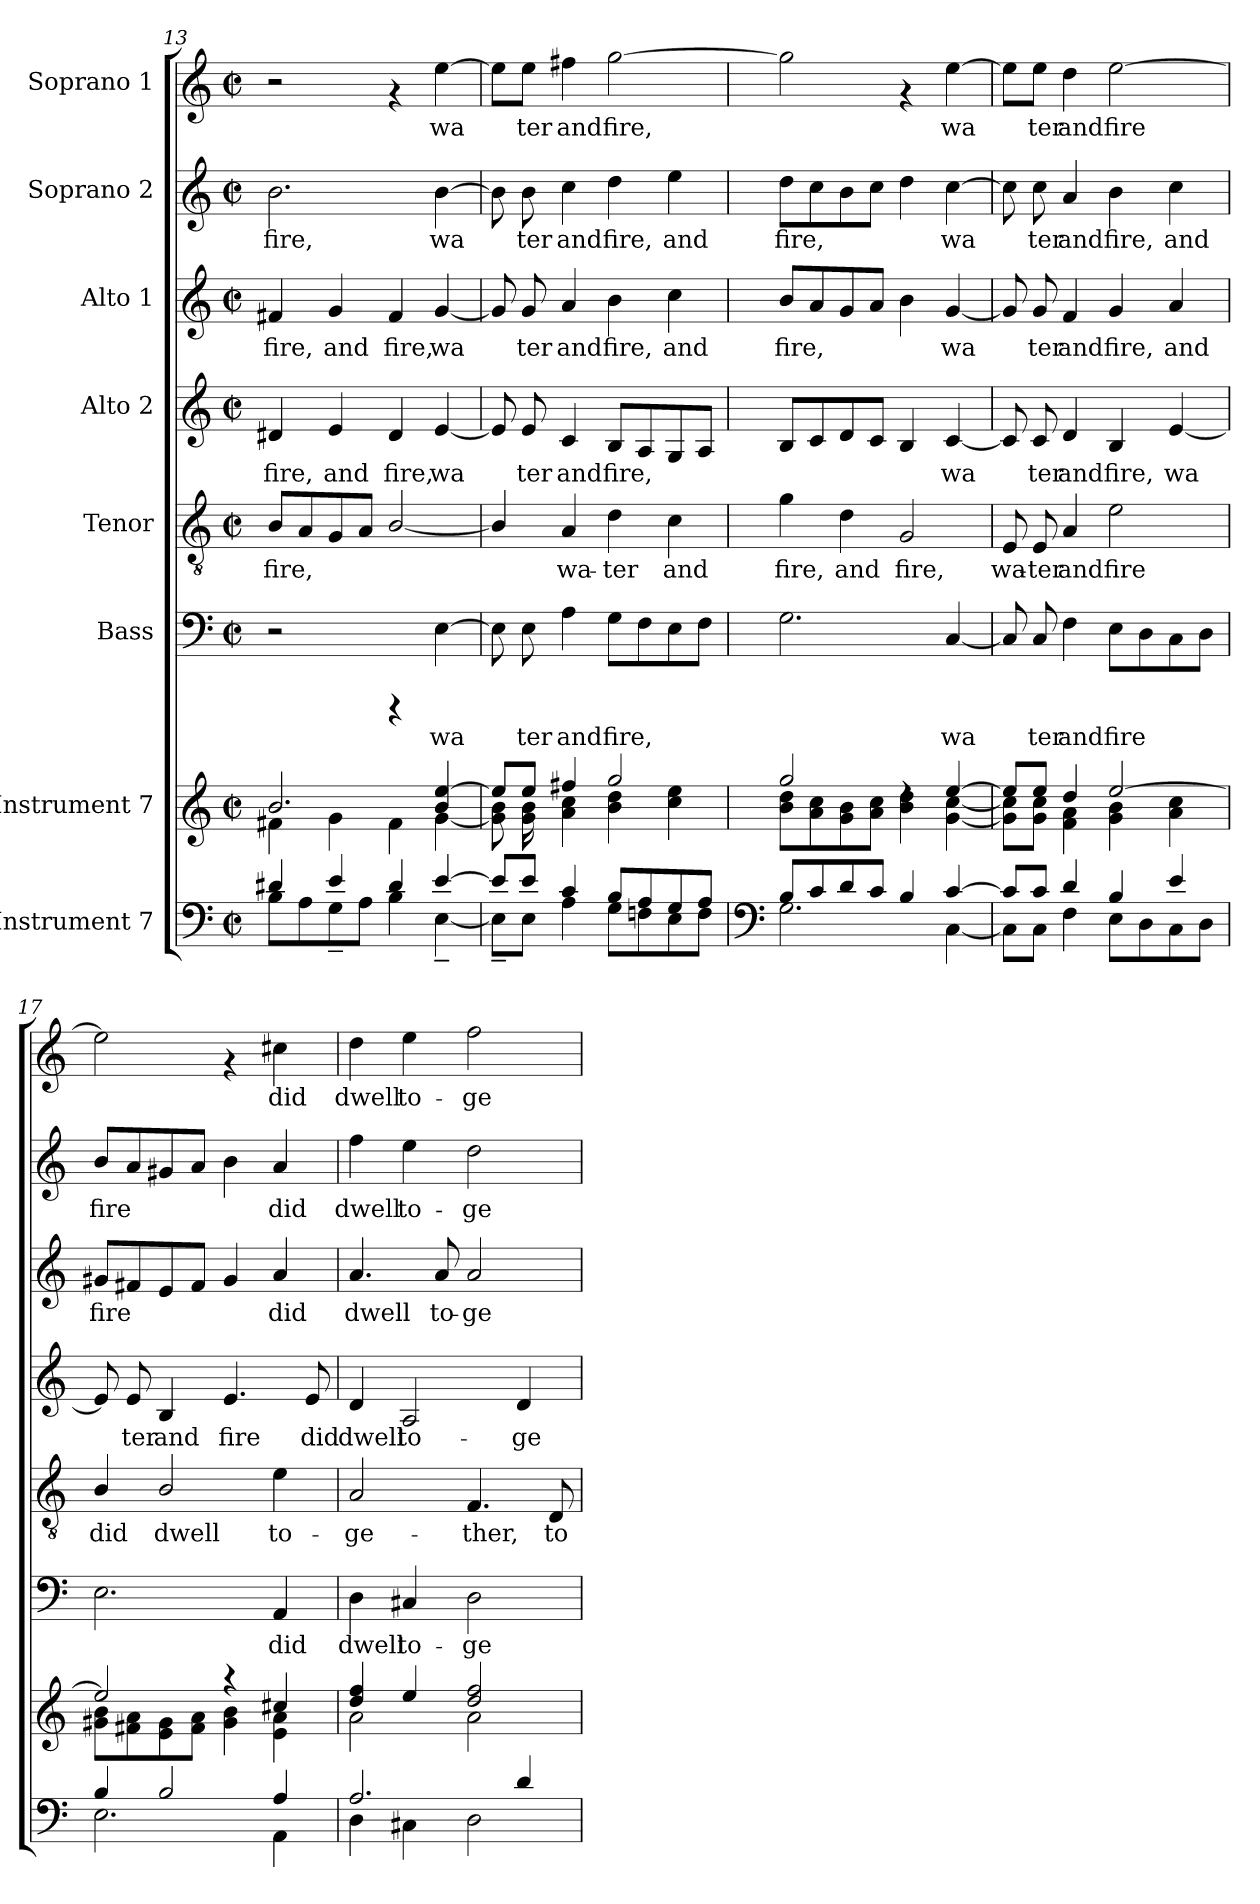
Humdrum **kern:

**kern	**kern	**kern	**text	**kern	**text	**kern	**text	**kern	**text	**kern	**text	**kern	**text
*part8	*part7	*part6	*part6	*part5	*part5	*part4	*part4	*part3	*part3	*part2	*part2	*part1	*part1
*staff8	*staff7	*staff6	*staff6	*staff5	*staff5	*staff4	*staff4	*staff3	*staff3	*staff2	*staff2	*staff1	*staff1
*I"Instrument 7	*I"Instrument 7	*I"Bass	*	*I"Tenor	*	*I"Alto 2	*	*I"Alto 1	*	*I"Soprano 2	*	*I"Soprano 1	*
*clefF4	*clefG2	*clefF4	*	*clefGv2	*	*clefG2	*	*clefG2	*	*clefG2	*	*clefG2	*
*k[]	*k[]	*k[]	*	*k[]	*	*k[]	*	*k[]	*	*k[]	*	*k[]	*
*C:	*C:	*C:	*	*C:	*	*C:	*	*C:	*	*C:	*	*C:	*
*M2/2	*M2/2	*M2/2	*	*M2/2	*	*M2/2	*	*M2/2	*	*M2/2	*	*M2/2	*
*met(c|)	*met(c|)	*met(c|)	*	*met(c|)	*	*met(c|)	*	*met(c|)	*	*met(c|)	*	*met(c|)	*
=13	=13	=13	=13	=13	=13	=13	=13	=13	=13	=13	=13	=13	=13
*^	*^	*	*	*	*	*	*	*	*	*	*	*	*
!	!	!	!	!	!	!	!LO:LY:b:cj	!	!LO:LY:b:cj	!	!LO:LY:b:cj	!	!LO:LY:b:cj	!	!
4d#X/	8B\L	2.b/	4f#X\	2r	.	8B/L	fire,	4d#X/	fire,	4f#X/	fire,	2.b\	fire,	2r	.
!	!	!	!	!	!	!	!LO:LY:b:cj	!	!	!	!	!	!	!	!
.	8A\	.	.	.	.	8A/	.	.	.	.	.	.	.	.	.
!	!	!	!	!	!	!	!LO:LY:b:cj	!	!LO:LY:b:cj	!	!LO:LY:b:cj	!	!	!	!
4e/	8G~>\	.	4g\	.	.	8G/	.	4e/	and	4g/	and	.	.	.	.
!	!	!	!	!	!	!	!LO:LY:b:cj	!	!	!	!	!	!	!	!
.	8A\J	.	.	.	.	8A/J	.	.	.	.	.	.	.	.	.
!	!	!	!	!	!	!	!LO:LY:b:cj	!	!LO:LY:b:cj	!	!LO:LY:b:cj	!	!	!	!
4d#/	4B\	.	4f#\	4rCCC	.	[<2B/	.	4d#/	fire,	4f#/	fire,	.	.	4rf	.
!	!	!	!	!	!LO:LY:b:cj	!	!	!	!LO:LY:b:cj	!	!LO:LY:b:cj	!	!LO:LY:b:cj	!	!LO:LY:b:cj
[>4e/	[<4E~>\	4b/ [>4ee/	[<4g\	[>4E\	wa-	.	.	[<4e/	wa-	[<4g/	wa-	[>4b\	wa-	[>4ee\	wa-
=14	=14	=14	=14	=14	=14	=14	=14	=14	=14	=14	=14	=14	=14	=14	=14
!	!	!	!	!	!LO:LY:b:cj	!	!LO:LY:b:cj	!	!LO:LY:b:cj	!	!LO:LY:b:cj	!	!LO:LY:b:cj	!	!LO:LY:b:cj
8e/L]	8E~>\L]	8ee/L]	8b\ 8g\]	8E\]	--	4B/]	.	8e/]	--	8g/]	--	8b\]	--	8ee\L]	--
!	!	!	!	!	!LO:LY:b:cj	!	!	!	!LO:LY:b:cj	!	!LO:LY:b:cj	!	!LO:LY:b:cj	!	!LO:LY:b:cj
8e/J	8E\J	8ee/J	16g\ 16b\	8E\	-ter	.	.	8e/	-ter	8g/	-ter	8b\	-ter	8ee\J	-ter
.	.	.	16ryy	.	.	.	.	.	.	.	.	.	.	.	.
!	!	!	!	!	!LO:LY:b:cj	!	!LO:LY:b:cj	!	!LO:LY:b:cj	!	!LO:LY:b:cj	!	!LO:LY:b:cj	!	!LO:LY:b:cj
4c/	4A\	4ff#X/	4cc\ 4a\	4A\	and	4A/	wa-	4c/	and	4a/	and	4cc\	and	4ff#X\	and
!	!	!	!	!	!LO:LY:b:cj	!	!LO:LY:b:cj	!	!LO:LY:b:cj	!	!LO:LY:b:cj	!	!LO:LY:b:cj	!	!LO:LY:b:cj
8B/L	8G\L	2gg/	4b\ 4dd\	8G\L	fire,	4d\	-ter	8B/L	fire,	4b\	fire,	4dd\	fire,	[>2gg\	fire,
!	!	!	!	!	!LO:LY:b:cj	!	!	!	!LO:LY:b:cj	!	!	!	!	!	!
8A/	8Fn\	.	.	8F\	.	.	.	8A/	.	.	.	.	.	.	.
!	!	!	!	!	!LO:LY:b:cj	!	!LO:LY:b:cj	!	!LO:LY:b:cj	!	!LO:LY:b:cj	!	!LO:LY:b:cj	!	!
8G/	8E\	.	4ee\ 4cc\	8E\	.	4c\	and	8G/	.	4cc\	and	4ee\	and	.	.
!	!	!	!	!	!LO:LY:b:cj	!	!	!	!LO:LY:b:cj	!	!	!	!	!	!
8A/J	8F\J	.	.	8F\J	.	.	.	8A/J	.	.	.	.	.	.	.
!!LO:PB:g=z
=15	=15	=15	=15	=15	=15	=15	=15	=15	=15	=15	=15	=15	=15	=15	=15
*clefF4	*	*	*	*	*	*	*	*	*	*	*	*	*	*	*
!	!	!	!	!	!LO:LY:b:cj	!	!LO:LY:b:cj	!	!LO:LY:b:cj	!	!LO:LY:b:cj	!	!LO:LY:b:cj	!	!LO:LY:b:cj
8B/L	2.G\	2gg/	8b\ 8dd\L	2.G\	.	4g\	fire,	8B/L	.	8b/L	fire,	8dd\L	fire,	2gg\]	.
!	!	!	!	!	!	!	!	!	!LO:LY:b:cj	!	!LO:LY:b:cj	!	!LO:LY:b:cj	!	!
8c/	.	.	8cc\ 8a\	.	.	.	.	8c/	.	8a/	.	8cc\	.	.	.
!	!	!	!	!	!	!	!LO:LY:b:cj	!	!LO:LY:b:cj	!	!LO:LY:b:cj	!	!LO:LY:b:cj	!	!
8d/	.	.	8b\ 8g\	.	.	4d\	and	8d/	.	8g/	.	8b\	.	.	.
!	!	!	!	!	!	!	!	!	!LO:LY:b:cj	!	!LO:LY:b:cj	!	!LO:LY:b:cj	!	!
8c/J	.	.	8cc\ 8a\J	.	.	.	.	8c/J	.	8a/J	.	8cc\J	.	.	.
!	!	!	!	!	!	!	!LO:LY:b:cj	!	!LO:LY:b:cj	!	!LO:LY:b:cj	!	!LO:LY:b:cj	!	!
4B/	.	4rdd	4dd\ 4b\	.	.	2G/	fire,	4B/	.	4b\	.	4dd\	.	4rf	.
!	!	!	!	!	!LO:LY:b:cj	!	!	!	!LO:LY:b:cj	!	!LO:LY:b:cj	!	!LO:LY:b:cj	!	!LO:LY:b:cj
[>4c/	[<4C\	[>4ee/	[<4cc\ [<4g\	[<4C/	wa-	.	.	[<4c/	wa-	[<4g/	wa-	[>4cc\	wa-	[>4ee\	wa-
=16	=16	=16	=16	=16	=16	=16	=16	=16	=16	=16	=16	=16	=16	=16	=16
!	!	!	!	!	!LO:LY:b:cj	!	!LO:LY:b:cj	!	!LO:LY:b:cj	!	!LO:LY:b:cj	!	!LO:LY:b:cj	!	!LO:LY:b:cj
8c/L]	8C\L]	8ee/L]	8cc\] 8g\]L	8C/]	--	8E/	wa-	8c/]	--	8g/]	--	8cc\]	--	8ee\L]	--
!	!	!	!	!	!LO:LY:b:cj	!	!LO:LY:b:cj	!	!LO:LY:b:cj	!	!LO:LY:b:cj	!	!LO:LY:b:cj	!	!LO:LY:b:cj
8c/J	8C\J	8ee/J	8g\ 8cc\J	8C/	-ter	8E/	-ter	8c/	-ter	8g/	-ter	8cc\	-ter	8ee\J	-ter
!	!	!	!	!	!LO:LY:b:cj	!	!LO:LY:b:cj	!	!LO:LY:b:cj	!	!LO:LY:b:cj	!	!LO:LY:b:cj	!	!LO:LY:b:cj
4d/	4F\	4dd/	4f\ 4a\	4F\	and	4A/	and	4d/	and	4f/	and	4a/	and	4dd\	and
!	!	!	!	!	!LO:LY:b:cj	!	!LO:LY:b:cj	!	!LO:LY:b:cj	!	!LO:LY:b:cj	!	!LO:LY:b:cj	!	!LO:LY:b:cj
4B/	8E\L	[>2ee/	4g\ 4b\	8E\L	fire	2e\	fire	4B/	fire,	4g/	fire,	4b\	fire,	[>2ee\	fire
!	!	!	!	!	!LO:LY:b:cj	!	!	!	!	!	!	!	!	!	!
.	8D\	.	.	8D\	.	.	.	.	.	.	.	.	.	.	.
!	!	!	!	!	!LO:LY:b:cj	!	!	!	!LO:LY:b:cj	!	!LO:LY:b:cj	!	!LO:LY:b:cj	!	!
4e/	8C\	.	4cc\ 4a\	8C\	.	.	.	[<4e/	wa-	4a/	and	4cc\	and	.	.
!	!	!	!	!	!LO:LY:b:cj	!	!	!	!	!	!	!	!	!	!
.	8D\J	.	.	8D\J	.	.	.	.	.	.	.	.	.	.	.
=17	=17	=17	=17	=17	=17	=17	=17	=17	=17	=17	=17	=17	=17	=17	=17
!	!	!	!	!	!LO:LY:b:cj	!	!LO:LY:b:cj	!	!LO:LY:b:cj	!	!LO:LY:b:cj	!	!LO:LY:b:cj	!	!LO:LY:b:cj
4B/	2.E\	2ee/]	8g#X\ 8b\L	2.E\	.	4B/	did	8e/]	--	8g#X/L	fire	8b/L	fire	2ee\]	.
!	!	!	!	!	!	!	!	!	!LO:LY:b:cj	!	!LO:LY:b:cj	!	!LO:LY:b:cj	!	!
.	.	.	8a\ 8f#X\	.	.	.	.	8e/	-ter	8f#X/	.	8a/	.	.	.
!	!	!	!	!	!	!	!LO:LY:b:cj	!	!LO:LY:b:cj	!	!LO:LY:b:cj	!	!LO:LY:b:cj	!	!
2B/	.	.	8e\ 8g#\	.	.	2B/	dwell	4B/	and	8e/	.	8g#X/	.	.	.
!	!	!	!	!	!	!	!	!	!	!	!LO:LY:b:cj	!	!LO:LY:b:cj	!	!
.	.	.	8f#\ 8a\J	.	.	.	.	.	.	8f#/J	.	8a/J	.	.	.
!	!	!	!	!	!	!	!	!	!LO:LY:b:cj	!	!LO:LY:b:cj	!	!LO:LY:b:cj	!	!
.	.	4r	4g#\ 4b\	.	.	.	.	4.e/	fire	4g#/	.	4b\	.	4rf	.
!	!	!	!	!	!LO:LY:b:cj	!	!LO:LY:b:cj	!	!	!	!LO:LY:b:cj	!	!LO:LY:b:cj	!	!LO:LY:b:cj
4A/	4AA\	4cc#X/	4a\ 4e\	4AA/	did	4e\	to-	.	.	4a/	did	4a/	did	4cc#X\	did
!	!	!	!	!	!	!	!	!	!LO:LY:b:cj	!	!	!	!	!	!
.	.	.	.	.	.	.	.	8e/	did	.	.	.	.	.	.
=18	=18	=18	=18	=18	=18	=18	=18	=18	=18	=18	=18	=18	=18	=18	=18
!	!	!	!	!	!LO:LY:b:cj	!	!LO:LY:b:cj	!	!LO:LY:b:cj	!	!LO:LY:b:cj	!	!LO:LY:b:cj	!	!LO:LY:b:cj
2.A/	4D\	4dd/ 4ff/	2a\	4D\	dwell	2A/	-ge-	4d/	dwell	4.a/	dwell	4ff\	dwell	4dd\	dwell
!	!	!	!	!	!LO:LY:b:cj	!	!	!	!LO:LY:b:cj	!	!	!	!LO:LY:b:cj	!	!LO:LY:b:cj
.	4C#X\	4ee/	.	4C#X/	to-	.	.	2A/	to-	.	.	4ee\	to-	4ee\	to-
!	!	!	!	!	!	!	!	!	!	!	!LO:LY:b:cj	!	!	!	!
.	.	.	.	.	.	.	.	.	.	8a/	to-	.	.	.	.
!	!	!	!	!	!LO:LY:b:cj	!	!LO:LY:b:cj	!	!	!	!LO:LY:b:cj	!	!LO:LY:b:cj	!	!LO:LY:b:cj
.	2D\	2ff/ 2dd/	2a\	2D\	-ge-	4.F/	-ther,	.	.	2a/	-ge-	2dd\	-ge-	2ff\	-ge-
!	!	!	!	!	!	!	!	!	!LO:LY:b:cj	!	!	!	!	!	!
4d/	.	.	.	.	.	.	.	4d/	-ge-	.	.	.	.	.	.
!	!	!	!	!	!	!	!LO:LY:b:cj	!	!	!	!	!	!	!	!
.	.	.	.	.	.	8D/	to-	.	.	.	.	.	.	.	.
*v	*v	*	*	*	*	*	*	*	*	*	*	*	*	*	*
*	*v	*v	*	*	*	*	*	*	*	*	*	*	*	*
=	=	=	=	=	=	=	=	=	=	=	=	=	=
*-	*-	*-	*-	*-	*-	*-	*-	*-	*-	*-	*-	*-	*-
